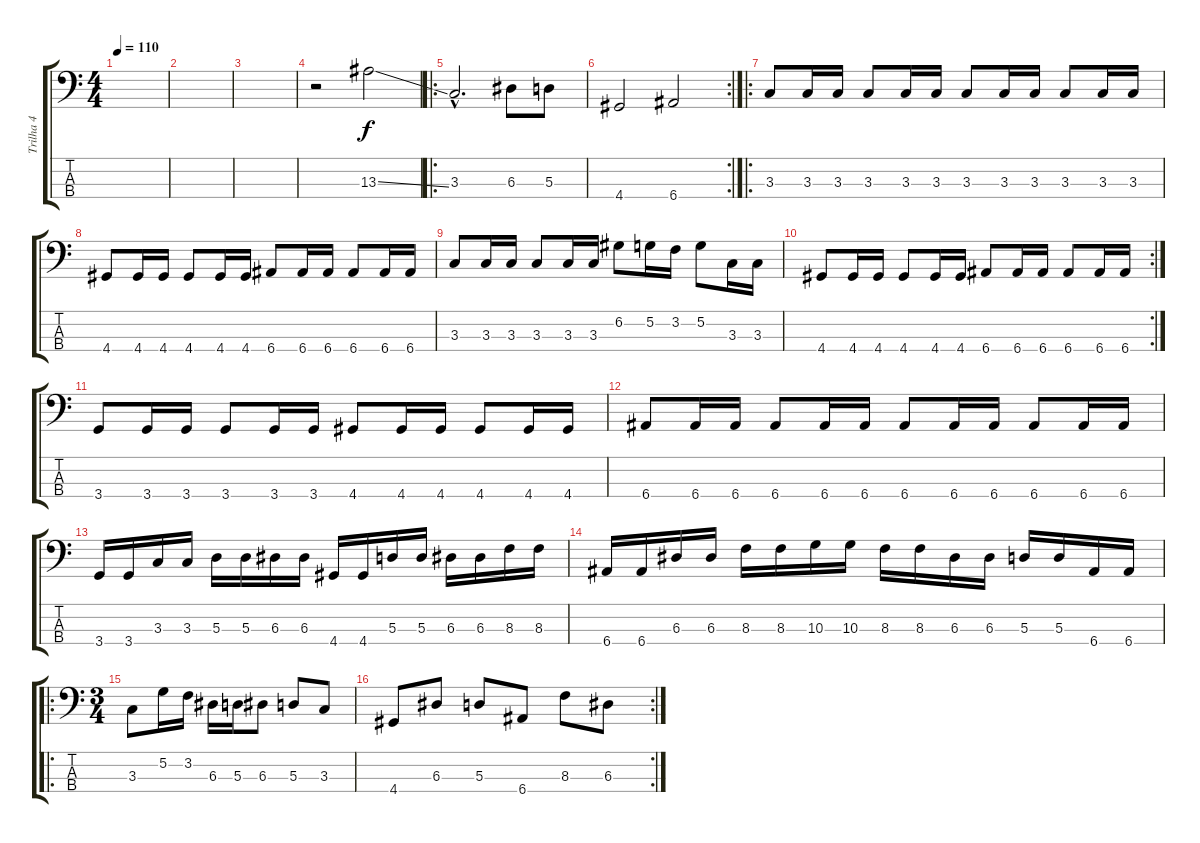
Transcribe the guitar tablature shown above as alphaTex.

\track ("Trilha 4" "Trilha 4") {instrument electricbassfinger}
\staff {score tabs}
\tuning (G2 D2 A1 E1) {hide}
\ts (4 4)
\tempo 110
\clef f4
\ks c
|
|
|
r.2 13.3{ss}.2 |
\ro
3.3{hac}.2{d} 6.3.8 5.3.8 |
\rc 2
4.4.2 6.4.2 |
\ro
3.3.8 3.3.16 3.3.16 3.3.8 3.3.16 3.3.16 3.3.8 3.3.16 3.3.16 3.3.8 3.3.16 3.3.16 |
4.4.8 4.4.16 4.4.16 4.4.8 4.4.16 4.4.16 6.4.8 6.4.16 6.4.16 6.4.8 6.4.16 6.4.16 |
3.3.8 3.3.16 3.3.16 3.3.8 3.3.16 3.3.16 6.2.8 5.2.16 3.2.16 5.2.8 3.3.16 3.3.16 |
\rc 2
4.4.8 4.4.16 4.4.16 4.4.8 4.4.16 4.4.16 6.4.8 6.4.16 6.4.16 6.4.8 6.4.16 6.4.16 |
3.4.8 3.4.16 3.4.16 3.4.8 3.4.16 3.4.16 4.4.8 4.4.16 4.4.16 4.4.8 4.4.16 4.4.16 |
6.4.8 6.4.16 6.4.16 6.4.8 6.4.16 6.4.16 6.4.8 6.4.16 6.4.16 6.4.8 6.4.16 6.4.16 |
3.4.16 3.4.16 3.3.16 3.3.16 5.3.16 5.3.16 6.3.16 6.3.16 4.4.16 4.4.16 5.3.16 5.3.16 6.3.16 6.3.16 8.3.16 8.3.16 |
6.4.16 6.4.16 6.3.16 6.3.16 8.3.16 8.3.16 10.3.16 10.3.16 8.3.16 8.3.16 6.3.16 6.3.16 5.3.16 5.3.16 6.4.16 6.4.16 |
\ro
\ts (3 4)
3.3.8 5.2.16 3.2.16 6.3.16 5.3.16 6.3.8 5.3.8 3.3.8 |
\rc 2
4.4.8 6.3.8 5.3.8 6.4.8 8.3.8 6.3.8
